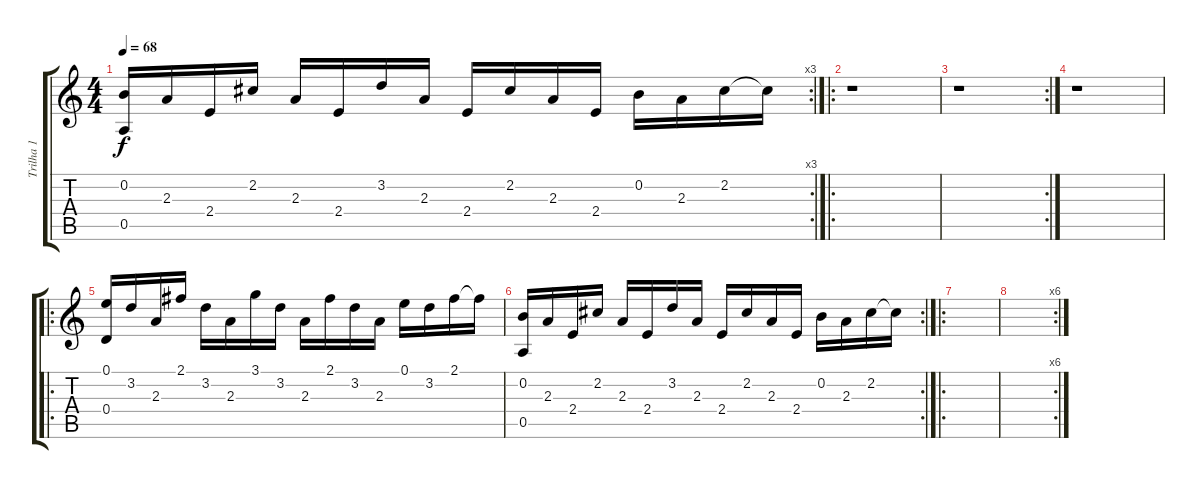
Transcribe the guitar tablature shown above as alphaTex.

\track ("Trilha 1" "Trilha 1") {instrument acousticguitarsteel}
\staff {score tabs}
\tuning (E4 B3 G3 D3 A2 E2) {hide}
\rc 3
\ts (4 4)
\tempo 68
\clef g2
\ks c
(0.2 0.5).16{dy f} 2.3.16 2.4.16 2.2.16 2.3.16 2.4.16 3.2.16 2.3.16 2.4.16 2.2.16 2.3.16 2.4.16 0.2.16 2.3.16 2.2.16 2.2{t}.16 |
\ro
r.1 |
\rc 2
r.1 |
r.1 |
\ro
(0.1 0.4).16 3.2.16 2.3.16 2.1.16 3.2.16 2.3.16 3.1.16 3.2.16 2.3.16 2.1.16 3.2.16 2.3.16 0.1.16 3.2.16 2.1.16 2.1{t}.16 |
\rc 2
(0.2 0.5).16 2.3.16 2.4.16 2.2.16 2.3.16 2.4.16 3.2.16 2.3.16 2.4.16 2.2.16 2.3.16 2.4.16 0.2.16 2.3.16 2.2.16 2.2{t}.16 |
\ro
|
\rc 6
